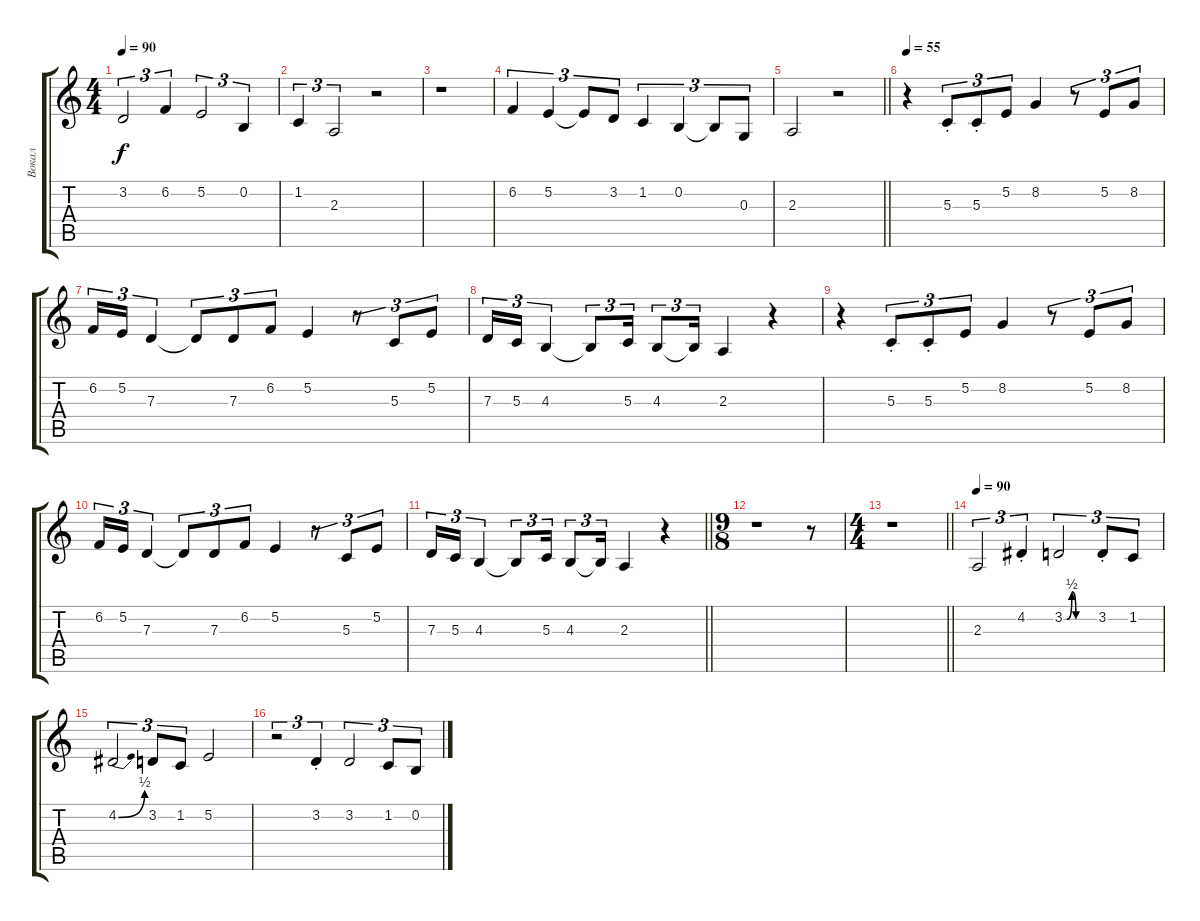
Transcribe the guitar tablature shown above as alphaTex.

\track ("Вокал" "Вокал") {instrument oboe}
\staff {score tabs}
\tuning (E4 B3 G3 D3 A2 E2) {hide}
\ts (4 4)
\tempo 90
\clef g2
\ks c
3.2.2{tu (3 2) dy f} 6.2.4{tu (3 2)} 5.2.2{tu (3 2)} 0.2.4{tu (3 2)} |
1.2.4{tu (3 2)} 2.3.2{tu (3 2)} r.2 |
r.1 |
6.2.4{tu (3 2)} 5.2.4{tu (3 2)} 5.2{t}.8{tu (3 2)} 3.2.8{tu (3 2)} 1.2.4{tu (3 2)} 0.2.4{tu (3 2)} 0.2{t}.8{tu (3 2)} 0.3.8{tu (3 2)} |
\barLineRight lightlight
2.3.2 r.2 |
\tempo 55
r.4 5.3{st}.8{tu (3 2)} 5.3{st}.8{tu (3 2)} 5.2.8{tu (3 2)} 8.2.4 r.8{tu (3 2)} 5.2.8{tu (3 2)} 8.2.8{tu (3 2)} |
6.2.16{tu (3 2)} 5.2.16{tu (3 2)} 7.3.4{tu (3 2)} 7.3{t}.8{tu (3 2)} 7.3.8{tu (3 2)} 6.2.8{tu (3 2)} 5.2.4 r.8{tu (3 2)} 5.3.8{tu (3 2)} 5.2.8{tu (3 2)} |
7.3.16{tu (3 2)} 5.3.16{tu (3 2)} 4.3.4{tu (3 2)} 4.3{t}.8{tu (3 2)} 5.3.16{tu (3 2)} 4.3.8{tu (3 2)} 4.3{t}.16{tu (3 2)} 2.3.4 r.4 |
r.4 5.3{st}.8{tu (3 2)} 5.3{st}.8{tu (3 2)} 5.2.8{tu (3 2)} 8.2.4 r.8{tu (3 2)} 5.2.8{tu (3 2)} 8.2.8{tu (3 2)} |
6.2.16{tu (3 2)} 5.2.16{tu (3 2)} 7.3.4{tu (3 2)} 7.3{t}.8{tu (3 2)} 7.3.8{tu (3 2)} 6.2.8{tu (3 2)} 5.2.4 r.8{tu (3 2)} 5.3.8{tu (3 2)} 5.2.8{tu (3 2)} |
\barLineRight lightlight
7.3.16{tu (3 2)} 5.3.16{tu (3 2)} 4.3.4{tu (3 2)} 4.3{t}.8{tu (3 2)} 5.3.16{tu (3 2)} 4.3.8{tu (3 2)} 4.3{t}.16{tu (3 2)} 2.3.4 r.4 |
\ts (9 8)
r.1 r.8 |
\ts (4 4)
\barLineRight lightlight
r.1 |
\tempo 90
2.3.2{tu (3 2)} 4.2{st}.4{tu (3 2)} 3.2{be (custom 0 0 5 0 15 2 23 0 30 0 60 0)}.2{tu (3 2)} 3.2{st}.8{tu (3 2)} 1.2.8{tu (3 2)} |
4.2{be (bend 0 0 60 2)}.2{tu (3 2)} 3.2.8{tu (3 2)} 1.2.8{tu (3 2)} 5.2.2 |
r.2{tu (3 2)} 3.2{st}.4{tu (3 2)} 3.2.2{tu (3 2)} 1.2.8{tu (3 2)} 0.2.8{tu (3 2)}
